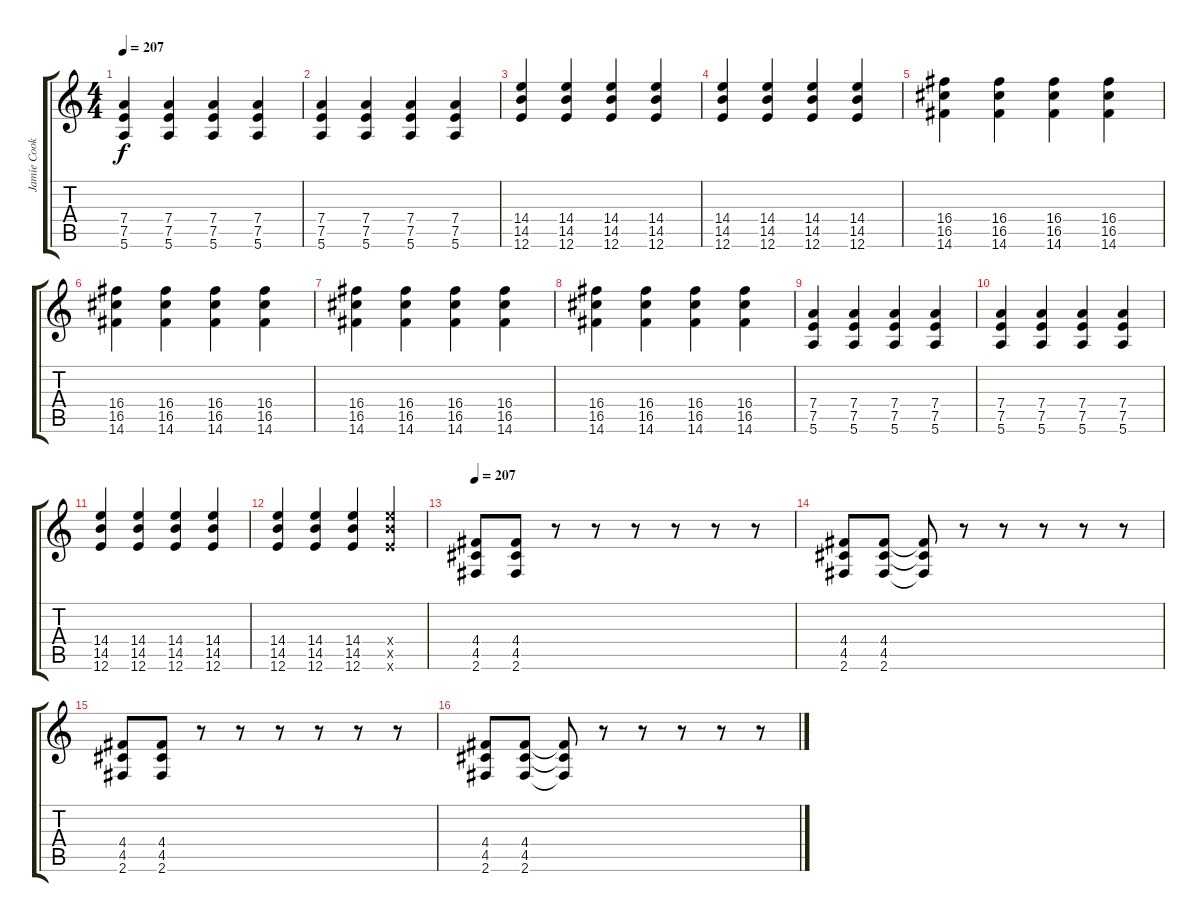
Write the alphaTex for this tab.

\track ("Jamie Cook - Guitarist" "Jamie Cook") {instrument distortionguitar}
\staff {score tabs}
\tuning (E4 B3 G3 D3 A2 E2) {hide}
\ts (4 4)
\tempo 207
\clef g2
\ks c
(7.4 7.5 5.6).4{dy f} (7.4 7.5 5.6).4 (7.4 7.5 5.6).4 (7.4 7.5 5.6).4 |
(7.4 7.5 5.6).4 (7.4 7.5 5.6).4 (7.4 7.5 5.6).4 (7.4 7.5 5.6).4 |
(14.4 14.5 12.6).4 (14.4 14.5 12.6).4 (14.4 14.5 12.6).4 (14.4 14.5 12.6).4 |
(14.4 14.5 12.6).4 (14.4 14.5 12.6).4 (14.4 14.5 12.6).4 (14.4 14.5 12.6).4 |
(16.4 16.5 14.6).4 (16.4 16.5 14.6).4 (16.4 16.5 14.6).4 (16.4 16.5 14.6).4 |
(16.4 16.5 14.6).4 (16.4 16.5 14.6).4 (16.4 16.5 14.6).4 (16.4 16.5 14.6).4 |
(16.4 16.5 14.6).4 (16.4 16.5 14.6).4 (16.4 16.5 14.6).4 (16.4 16.5 14.6).4 |
(16.4 16.5 14.6).4 (16.4 16.5 14.6).4 (16.4 16.5 14.6).4 (16.4 16.5 14.6).4 |
(7.4 7.5 5.6).4 (7.4 7.5 5.6).4 (7.4 7.5 5.6).4 (7.4 7.5 5.6).4 |
(7.4 7.5 5.6).4 (7.4 7.5 5.6).4 (7.4 7.5 5.6).4 (7.4 7.5 5.6).4 |
(14.4 14.5 12.6).4 (14.4 14.5 12.6).4 (14.4 14.5 12.6).4 (14.4 14.5 12.6).4 |
(14.4 14.5 12.6).4 (14.4 14.5 12.6).4 (14.4 14.5 12.6).4 (14.4{x} 14.5{x} 12.6{x}).4 |
\tempo 207
(4.4 4.5 2.6).8 (4.4 4.5 2.6).8 r.8 r.8 r.8 r.8 r.8 r.8 |
(4.4 4.5 2.6).8 (4.4 4.5 2.6).8 (4.4{t} 4.5{t} 2.6{t}).8 r.8 r.8 r.8 r.8 r.8 |
(4.4 4.5 2.6).8 (4.4 4.5 2.6).8 r.8 r.8 r.8 r.8 r.8 r.8 |
(4.4 4.5 2.6).8 (4.4 4.5 2.6).8 (4.4{t} 4.5{t} 2.6{t}).8 r.8 r.8 r.8 r.8 r.8
